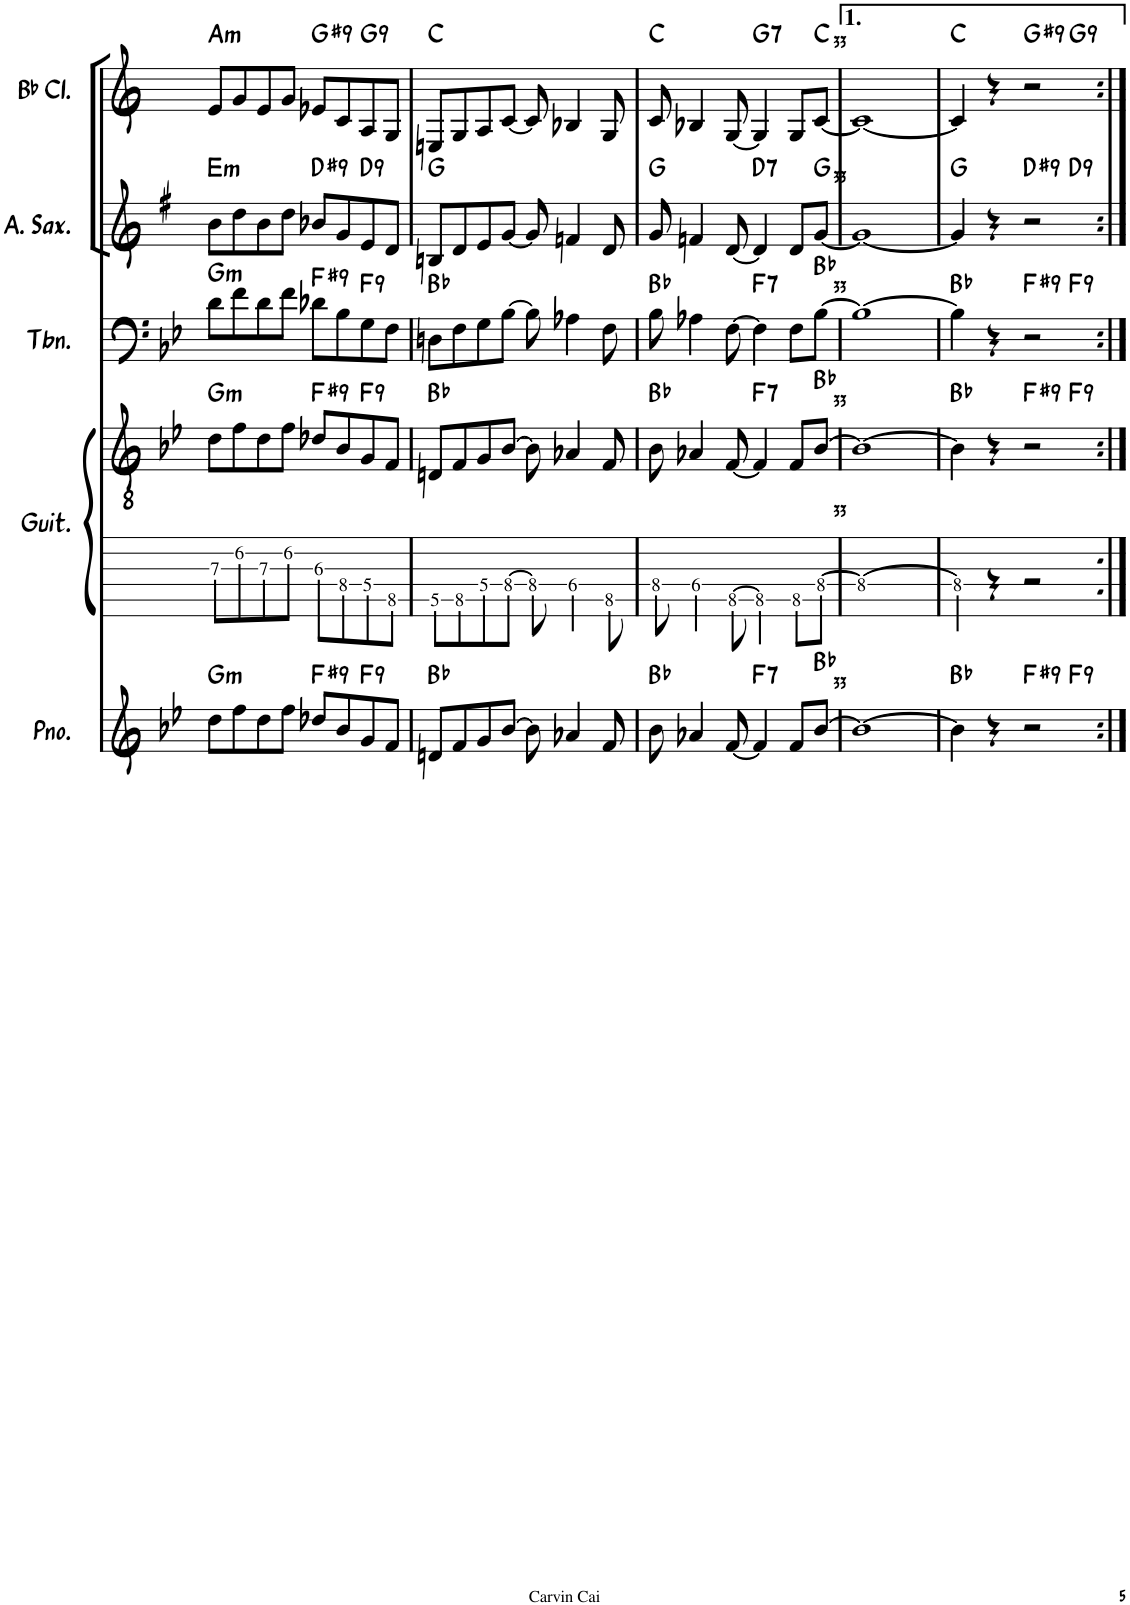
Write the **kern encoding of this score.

**kern	**harte	**kern	**kern	**harte	**kern	**harte	**kern	**harte	**kern	**harte
*part5	*part5	*part4	*part4	*part4	*part3	*part3	*part2	*part2	*part1	*part1
*staff6	*	*staff5	*staff4	*	*staff3	*	*staff2	*	*staff1	*
*I"钢琴	*	*I"原音吉他	*	*	*I"长号	*	*I"中音萨克斯	*	*I"降B调单簧管	*
!!LO:PB:g=z
*clefG2	*	*	*clefGv2	*	*clefF4	*	*clefG2	*	*clefG2	*
*	*	*	*	*	*	*	*Trd5c9	*	*Trd1c2	*
*k[b-e-]	*	*k[b-e-]	*k[b-e-]	*	*k[b-e-]	*	*k[f#]	*	*k[]	*
*M4/4	*	*M4/4	*M4/4	*	*M4/4	*	*M4/4	*	*M4/4	*
=30	=30	=30	=30	=30	=30	=30	=30	=30	=30	=30
!	!LO:H:kt=m	!	!	!LO:H:kt=m	!	!LO:H:kt=m	!	!LO:H:kt=m	!	!LO:H:kt=m
8dd\L	G:min	8d\L	8d\L	G:min	8d\L	G:min	8b\L	E:min	8e/L	A:min
8ff\	.	8f\	8f\	.	8f\	.	8dd\	.	8g/	.
8dd\	.	8d\	8d\	.	8d\	.	8b\	.	8e/	.
8ff\J	.	8f\J	8f\J	.	8f\J	.	8dd\J	.	8g/J	.
!	!LO:H:kt=9	!	!	!LO:H:kt=9	!	!LO:H:kt=9	!	!LO:H:kt=9	!	!LO:H:kt=9
8dd-X/L	F#:9	8d-X\L	8d-X/L	F#:9	8d-X\L	F#:9	8b-X/L	D#:9	8e-X/L	G#:9
8b-/	.	8B-\	8B-/	.	8B-\	.	8g/	.	8c/	.
!	!LO:H:kt=9	!	!	!LO:H:kt=9	!	!LO:H:kt=9	!	!LO:H:kt=9	!	!LO:H:kt=9
8g/	F:9	8G\	8G/	F:9	8G\	F:9	8e/	D:9	8A/	G:9
8f/J	.	8F\J	8F/J	.	8F\J	.	8d/J	.	8G/J	.
=31	=31	=31	=31	=31	=31	=31	=31	=31	=31	=31
8dn/L	Bb:maj	8Dn\L	8Dn/L	Bb:maj	8Dn\L	Bb:maj	8Bn/L	G:maj	8En/L	C:maj
8f/	.	8F\	8F/	.	8F\	.	8d/	.	8G/	.
8g/	.	8G\	8G/	.	8G\	.	8e/	.	8A/	.
[8b-/J	.	[8B-\J	[8B-/J	.	[8B-\J	.	[8g/J	.	[8c/J	.
8b-\]	.	8B-\]	8B-\]	.	8B-\]	.	8g/]	.	8c/]	.
4a-X/	.	4A-X\	4A-X/	.	4A-X\	.	4fn/	.	4B-X/	.
8f/	.	8F\	8F/	.	8F\	.	8d/	.	8G/	.
=32	=32	=32	=32	=32	=32	=32	=32	=32	=32	=32
8b-\	Bb:maj	8B-\	8B-\	Bb:maj	8B-\	Bb:maj	8g/	G:maj	8c/	C:maj
4a-X/	.	4A-X\	4A-X/	.	4A-X\	.	4fn/	.	4B-X/	.
[8f/	.	[8F\	[8F/	.	[8F\	.	[8d/	.	[8G/	.
!	!LO:H:kt=7	!	!	!LO:H:kt=7	!	!LO:H:kt=7	!	!LO:H:kt=7	!	!LO:H:kt=7
4f/]	F:7	4F\]	4F/]	F:7	4F\]	F:7	4d/]	D:7	4G/]	G:7
8f/L	.	8F\L	8F/L	.	8F\L	.	8d/L	.	8G/L	.
[8b-/J	Bb:maj	[8B-\J	[8B-/J	Bb:maj	[8B-\J	Bb:maj	[8g/J	G:maj	[8c/J	C:maj
=33	=33	=33	=33	=33	=33	=33	=33	=33	=33	=33
1b-_	.	1B-_	1B-_	.	1B-_	.	1g_	.	1c_	.
=34	=34	=34	=34	=34	=34	=34	=34	=34	=34	=34
*^	*	*	*^	*	*^	*	*^	*	*^	*
4b-\]	2.ryy	Bb:maj	4B-\]	4B-\]	2.ryy	Bb:maj	4B-\]	2.ryy	Bb:maj	4g/]	2.ryy	G:maj	4c/]	2.ryy	C:maj
4r	.	.	4r	4r	.	.	4r	.	.	4r	.	.	4r	.	.
!	!	!LO:H:kt=9	!	!	!	!LO:H:kt=9	!	!	!LO:H:kt=9	!	!	!LO:H:kt=9	!	!	!LO:H:kt=9
2r	.	F#:9	2r	2r	.	F#:9	2r	.	F#:9	2r	.	D#:9	2r	.	G#:9
!	!	!LO:H:kt=9	!	!	!	!LO:H:kt=9	!	!	!LO:H:kt=9	!	!	!LO:H:kt=9	!	!	!LO:H:kt=9
.	4ryy	F:9	.	.	4ryy	F:9	.	4ryy	F:9	.	4ryy	D:9	.	4ryy	G:9
*	*	*	*	*v	*v	*	*	*	*	*v	*v	*	*v	*v	*
*v	*v	*	*	*	*	*v	*v	*	*	*	*	*
=:|!	=:|!	=:|!	=:|!	=:|!	=:|!	=:|!	=:|!	=:|!	=:|!	=:|!
*-	*-	*-	*-	*-	*-	*-	*-	*-	*-	*-
